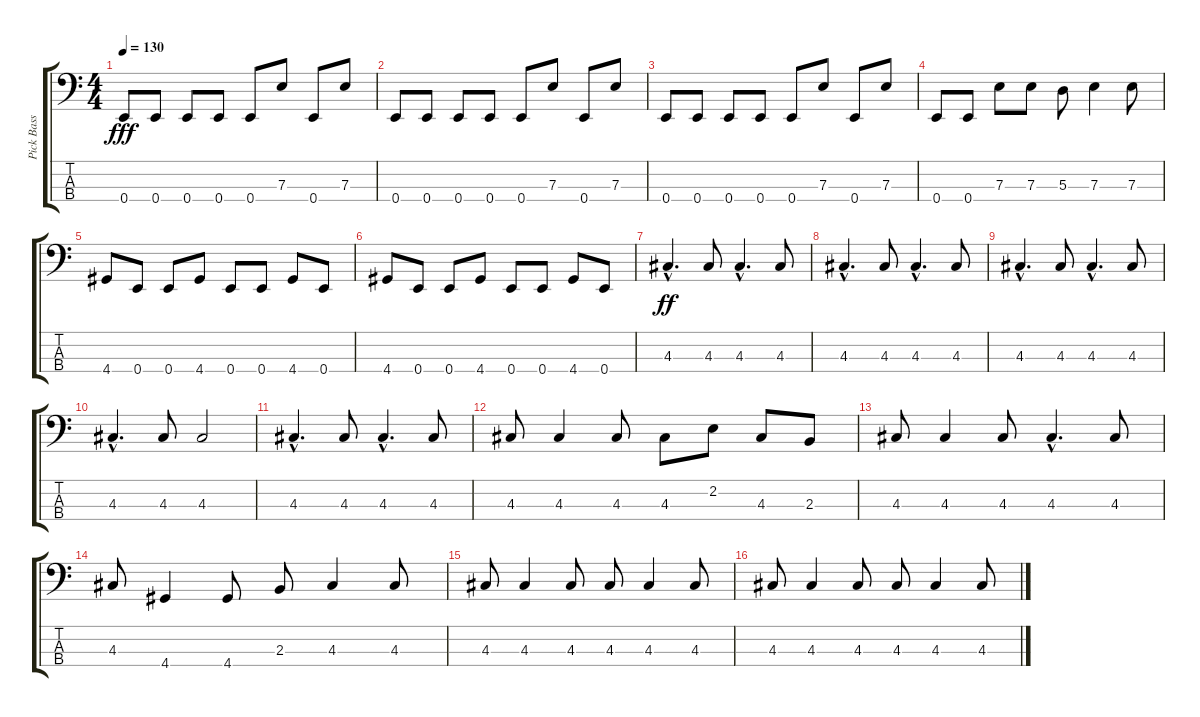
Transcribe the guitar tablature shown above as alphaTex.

\track ("Pick Bass" "Pick Bass") {instrument electricbasspick}
\staff {score tabs}
\tuning (G2 D2 A1 E1) {hide}
\ts (4 4)
\tempo 130
\clef f4
\ks c
0.4.8{dy fff} 0.4.8 0.4.8 0.4.8 0.4.8 7.3.8 0.4.8 7.3.8 |
0.4.8 0.4.8 0.4.8 0.4.8 0.4.8 7.3.8 0.4.8 7.3.8 |
0.4.8 0.4.8 0.4.8 0.4.8 0.4.8 7.3.8 0.4.8 7.3.8 |
0.4.8 0.4.8 7.3.8 7.3.8 5.3.8 7.3.4 7.3.8 |
4.4.8 0.4.8 0.4.8 4.4.8 0.4.8 0.4.8 4.4.8 0.4.8 |
4.4.8 0.4.8 0.4.8 4.4.8 0.4.8 0.4.8 4.4.8 0.4.8 |
4.3{hac}.4{d dy ff} 4.3.8 4.3{hac}.4{d} 4.3.8 |
4.3{hac}.4{d} 4.3.8 4.3{hac}.4{d} 4.3.8 |
4.3{hac}.4{d} 4.3.8 4.3{hac}.4{d} 4.3.8 |
4.3{hac}.4{d} 4.3.8 4.3.2 |
4.3{hac}.4{d} 4.3.8 4.3{hac}.4{d} 4.3.8 |
4.3.8 4.3.4 4.3.8 4.3.8 2.2.8 4.3.8 2.3.8 |
4.3.8 4.3.4 4.3.8 4.3{hac}.4{d} 4.3.8 |
4.3.8 4.4.4 4.4.8 2.3.8 4.3.4 4.3.8 |
4.3.8 4.3.4 4.3.8 4.3.8 4.3.4 4.3.8 |
4.3.8 4.3.4 4.3.8 4.3.8 4.3.4 4.3.8
